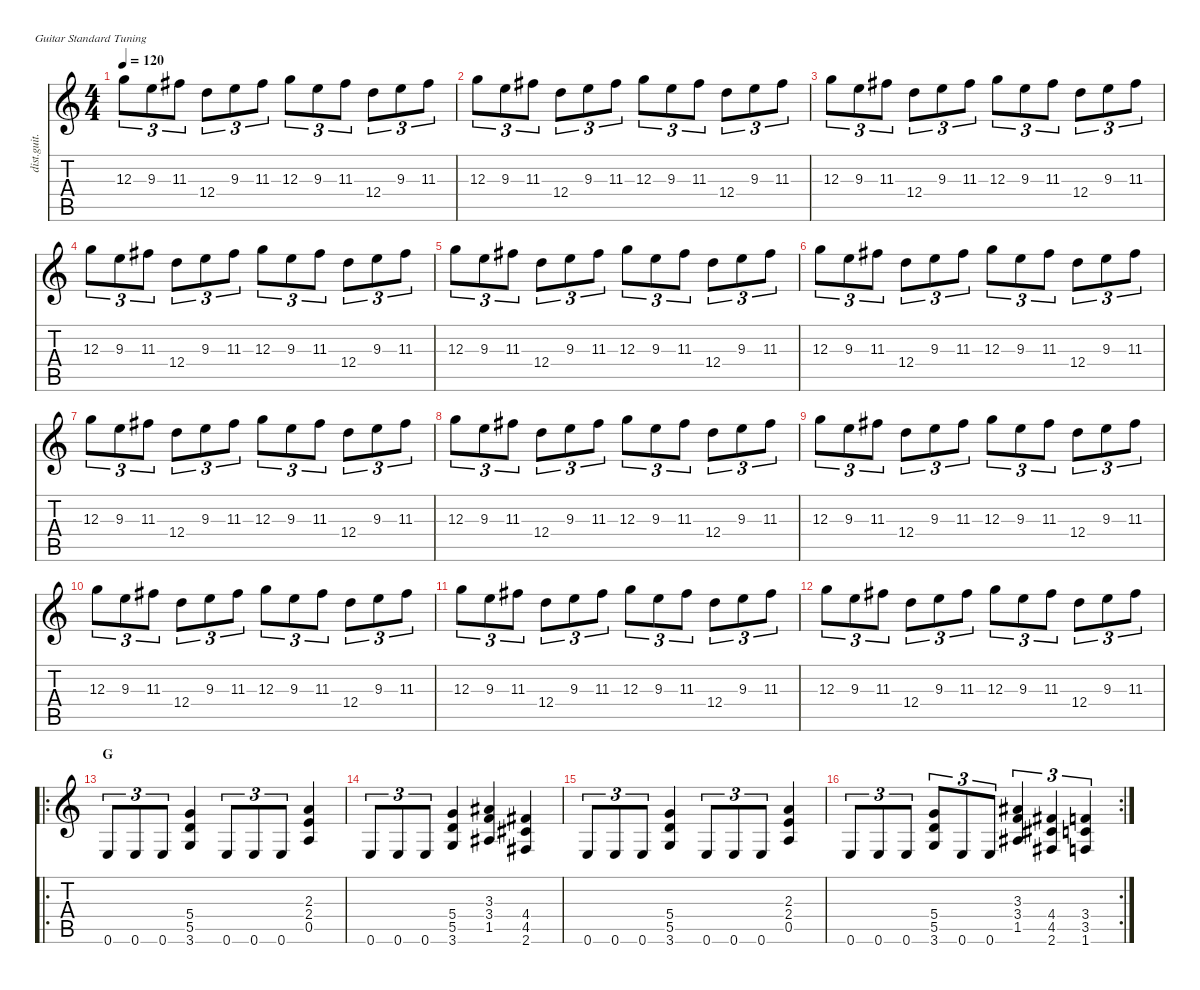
\defaultSystemsLayout 4
\hideDynamics
\bracketExtendMode nobrackets
\track ("Gtr. I" "dist.guit.") {instrument distortionguitar}
\staff {score tabs}
\tuning (E4 B3 G3 D3 A2 E2)
\ts (4 4)
\tempo 120
\clef g2
\ks c
12.3.8{tu (3 2) dy f beam Down} 9.3.8{tu (3 2) beam Down} 11.3{acc #}.8{tu (3 2) beam Down} 12.4.8{tu (3 2) beam Down} 9.3.8{tu (3 2) beam Down} 11.3{acc #}.8{tu (3 2) beam Down} 12.3.8{tu (3 2) beam Down} 9.3.8{tu (3 2) beam Down} 11.3{acc #}.8{tu (3 2) beam Down} 12.4.8{tu (3 2) beam Down} 9.3.8{tu (3 2) beam Down} 11.3{acc #}.8{tu (3 2) beam Down} |
12.3.8{tu (3 2) beam Down} 9.3.8{tu (3 2) beam Down} 11.3{acc #}.8{tu (3 2) beam Down} 12.4.8{tu (3 2) beam Down} 9.3.8{tu (3 2) beam Down} 11.3{acc #}.8{tu (3 2) beam Down} 12.3.8{tu (3 2) beam Down} 9.3.8{tu (3 2) beam Down} 11.3{acc #}.8{tu (3 2) beam Down} 12.4.8{tu (3 2) beam Down} 9.3.8{tu (3 2) beam Down} 11.3{acc #}.8{tu (3 2) beam Down} |
12.3.8{tu (3 2) beam Down} 9.3.8{tu (3 2) beam Down} 11.3{acc #}.8{tu (3 2) beam Down} 12.4.8{tu (3 2) beam Down} 9.3.8{tu (3 2) beam Down} 11.3{acc #}.8{tu (3 2) beam Down} 12.3.8{tu (3 2) beam Down} 9.3.8{tu (3 2) beam Down} 11.3{acc #}.8{tu (3 2) beam Down} 12.4.8{tu (3 2) beam Down} 9.3.8{tu (3 2) beam Down} 11.3{acc #}.8{tu (3 2) beam Down} |
12.3.8{tu (3 2) beam Down} 9.3.8{tu (3 2) beam Down} 11.3{acc #}.8{tu (3 2) beam Down} 12.4.8{tu (3 2) beam Down} 9.3.8{tu (3 2) beam Down} 11.3{acc #}.8{tu (3 2) beam Down} 12.3.8{tu (3 2) beam Down} 9.3.8{tu (3 2) beam Down} 11.3{acc #}.8{tu (3 2) beam Down} 12.4.8{tu (3 2) beam Down} 9.3.8{tu (3 2) beam Down} 11.3{acc #}.8{tu (3 2) beam Down} |
12.3.8{tu (3 2) beam Down} 9.3.8{tu (3 2) beam Down} 11.3{acc #}.8{tu (3 2) beam Down} 12.4.8{tu (3 2) beam Down} 9.3.8{tu (3 2) beam Down} 11.3{acc #}.8{tu (3 2) beam Down} 12.3.8{tu (3 2) beam Down} 9.3.8{tu (3 2) beam Down} 11.3{acc #}.8{tu (3 2) beam Down} 12.4.8{tu (3 2) beam Down} 9.3.8{tu (3 2) beam Down} 11.3{acc #}.8{tu (3 2) beam Down} |
12.3.8{tu (3 2) beam Down} 9.3.8{tu (3 2) beam Down} 11.3{acc #}.8{tu (3 2) beam Down} 12.4.8{tu (3 2) beam Down} 9.3.8{tu (3 2) beam Down} 11.3{acc #}.8{tu (3 2) beam Down} 12.3.8{tu (3 2) beam Down} 9.3.8{tu (3 2) beam Down} 11.3{acc #}.8{tu (3 2) beam Down} 12.4.8{tu (3 2) beam Down} 9.3.8{tu (3 2) beam Down} 11.3{acc #}.8{tu (3 2) beam Down} |
12.3.8{tu (3 2) beam Down} 9.3.8{tu (3 2) beam Down} 11.3{acc #}.8{tu (3 2) beam Down} 12.4.8{tu (3 2) beam Down} 9.3.8{tu (3 2) beam Down} 11.3{acc #}.8{tu (3 2) beam Down} 12.3.8{tu (3 2) beam Down} 9.3.8{tu (3 2) beam Down} 11.3{acc #}.8{tu (3 2) beam Down} 12.4.8{tu (3 2) beam Down} 9.3.8{tu (3 2) beam Down} 11.3{acc #}.8{tu (3 2) beam Down} |
12.3.8{tu (3 2) beam Down} 9.3.8{tu (3 2) beam Down} 11.3{acc #}.8{tu (3 2) beam Down} 12.4.8{tu (3 2) beam Down} 9.3.8{tu (3 2) beam Down} 11.3{acc #}.8{tu (3 2) beam Down} 12.3.8{tu (3 2) beam Down} 9.3.8{tu (3 2) beam Down} 11.3{acc #}.8{tu (3 2) beam Down} 12.4.8{tu (3 2) beam Down} 9.3.8{tu (3 2) beam Down} 11.3{acc #}.8{tu (3 2) beam Down} |
12.3.8{tu (3 2) beam Down} 9.3.8{tu (3 2) beam Down} 11.3{acc #}.8{tu (3 2) beam Down} 12.4.8{tu (3 2) beam Down} 9.3.8{tu (3 2) beam Down} 11.3{acc #}.8{tu (3 2) beam Down} 12.3.8{tu (3 2) beam Down} 9.3.8{tu (3 2) beam Down} 11.3{acc #}.8{tu (3 2) beam Down} 12.4.8{tu (3 2) beam Down} 9.3.8{tu (3 2) beam Down} 11.3{acc #}.8{tu (3 2) beam Down} |
12.3.8{tu (3 2) beam Down} 9.3.8{tu (3 2) beam Down} 11.3{acc #}.8{tu (3 2) beam Down} 12.4.8{tu (3 2) beam Down} 9.3.8{tu (3 2) beam Down} 11.3{acc #}.8{tu (3 2) beam Down} 12.3.8{tu (3 2) beam Down} 9.3.8{tu (3 2) beam Down} 11.3{acc #}.8{tu (3 2) beam Down} 12.4.8{tu (3 2) beam Down} 9.3.8{tu (3 2) beam Down} 11.3{acc #}.8{tu (3 2) beam Down} |
12.3.8{tu (3 2) beam Down} 9.3.8{tu (3 2) beam Down} 11.3{acc #}.8{tu (3 2) beam Down} 12.4.8{tu (3 2) beam Down} 9.3.8{tu (3 2) beam Down} 11.3{acc #}.8{tu (3 2) beam Down} 12.3.8{tu (3 2) beam Down} 9.3.8{tu (3 2) beam Down} 11.3{acc #}.8{tu (3 2) beam Down} 12.4.8{tu (3 2) beam Down} 9.3.8{tu (3 2) beam Down} 11.3{acc #}.8{tu (3 2) beam Down} |
12.3.8{tu (3 2) beam Down} 9.3.8{tu (3 2) beam Down} 11.3{acc #}.8{tu (3 2) beam Down} 12.4.8{tu (3 2) beam Down} 9.3.8{tu (3 2) beam Down} 11.3{acc #}.8{tu (3 2) beam Down} 12.3.8{tu (3 2) beam Down} 9.3.8{tu (3 2) beam Down} 11.3{acc #}.8{tu (3 2) beam Down} 12.4.8{tu (3 2) beam Down} 9.3.8{tu (3 2) beam Down} 11.3{acc #}.8{tu (3 2) beam Down} |
\ro
\section ("" "G")
0.6.8{tu (3 2) beam Up} 0.6.8{tu (3 2) beam Up} 0.6.8{tu (3 2) beam Up} (5.4 5.5 3.6).4{beam Up} 0.6.8{tu (3 2) beam Up} 0.6.8{tu (3 2) beam Up} 0.6.8{tu (3 2) beam Up} (2.3 2.4 0.5).4{beam Up} |
0.6.8{tu (3 2) beam Up} 0.6.8{tu (3 2) beam Up} 0.6.8{tu (3 2) beam Up} (5.4 5.5 3.6).4{beam Up} (3.3{acc #} 3.4 1.5{acc #}).4{beam Up} (4.4{acc #} 4.5{acc #} 2.6{acc #}).4{beam Up} |
0.6.8{tu (3 2) beam Up} 0.6.8{tu (3 2) beam Up} 0.6.8{tu (3 2) beam Up} (5.4 5.5 3.6).4{beam Up} 0.6.8{tu (3 2) beam Up} 0.6.8{tu (3 2) beam Up} 0.6.8{tu (3 2) beam Up} (2.3 2.4 0.5).4{beam Up} |
\rc 2
0.6.8{tu (3 2) beam Up} 0.6.8{tu (3 2) beam Up} 0.6.8{tu (3 2) beam Up} (5.4 5.5 3.6).8{tu (3 2) beam Up} 0.6.8{tu (3 2) beam Up} 0.6.8{tu (3 2) beam Up} (3.3{acc #} 3.4 1.5{acc #}).4{tu (3 2) beam Up} (4.4{acc #} 4.5{acc #} 2.6{acc #}).4{tu (3 2) beam Up} (3.4 3.5 1.6).4{tu (3 2) beam Up}
